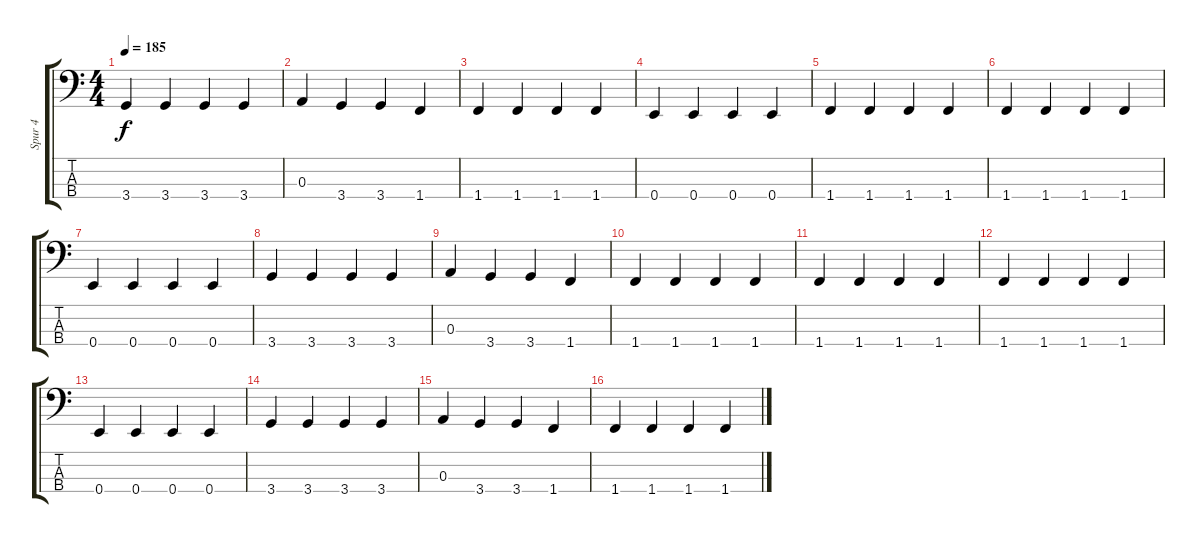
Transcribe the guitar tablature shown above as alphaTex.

\track ("Spur 4" "Spur 4") {instrument slapbass2}
\staff {score tabs}
\tuning (G2 D2 A1 E1) {hide}
\ts (4 4)
\tempo 185
\clef f4
\ks c
3.4.4{dy f} 3.4.4 3.4.4 3.4.4 |
0.3.4 3.4.4 3.4.4 1.4.4 |
1.4.4 1.4.4 1.4.4 1.4.4 |
0.4.4 0.4.4 0.4.4 0.4.4 |
1.4.4 1.4.4 1.4.4 1.4.4 |
1.4.4 1.4.4 1.4.4 1.4.4 |
0.4.4 0.4.4 0.4.4 0.4.4 |
3.4.4 3.4.4 3.4.4 3.4.4 |
0.3.4 3.4.4 3.4.4 1.4.4 |
1.4.4 1.4.4 1.4.4 1.4.4 |
1.4.4 1.4.4 1.4.4 1.4.4 |
1.4.4 1.4.4 1.4.4 1.4.4 |
0.4.4 0.4.4 0.4.4 0.4.4 |
3.4.4 3.4.4 3.4.4 3.4.4 |
0.3.4 3.4.4 3.4.4 1.4.4 |
1.4.4 1.4.4 1.4.4 1.4.4
